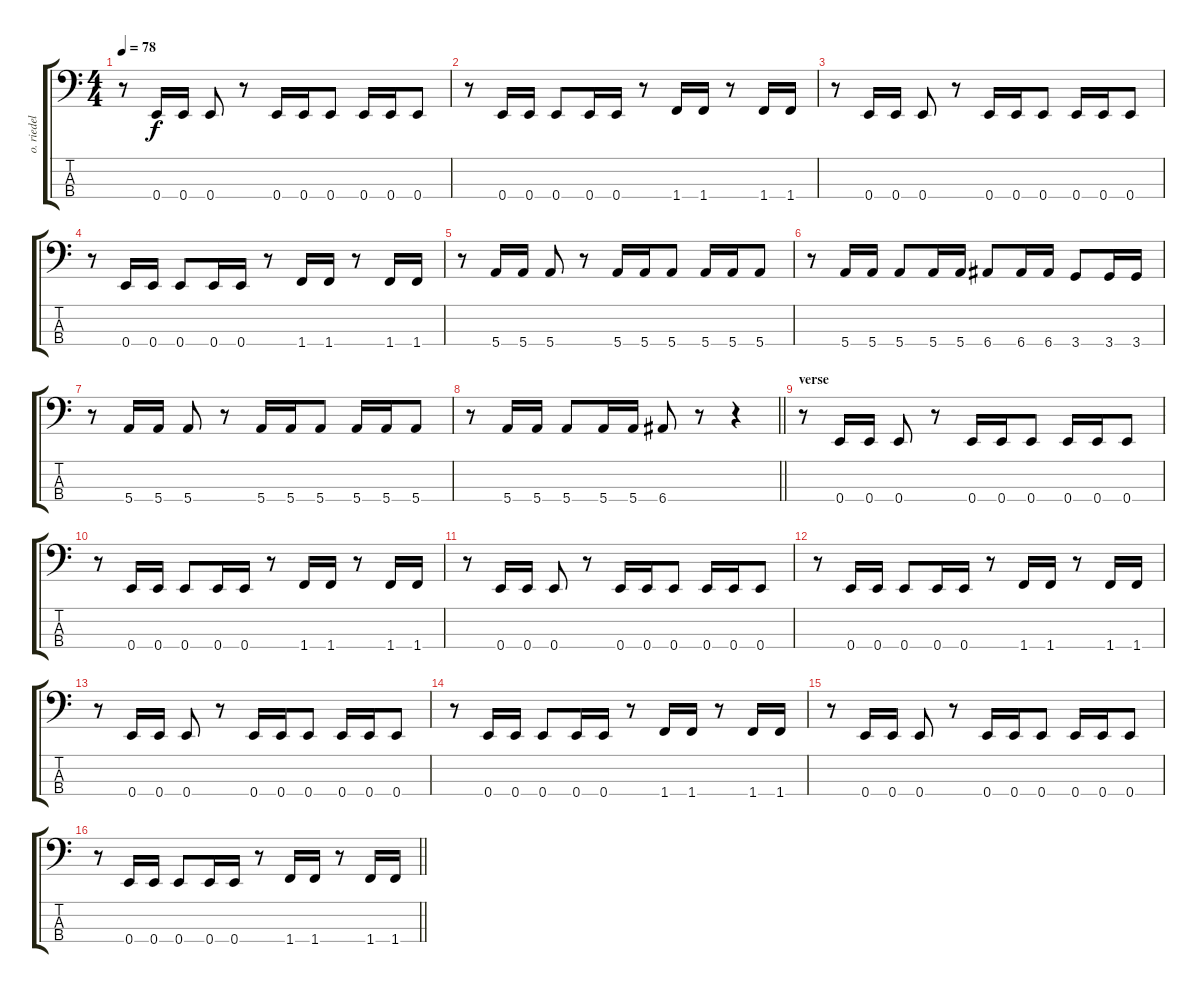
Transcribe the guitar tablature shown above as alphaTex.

\track ("o. riedel - bass" "o. riedel ") {instrument electricbassfinger}
\staff {score tabs}
\tuning (G2 D2 A1 E1) {hide}
\ts (4 4)
\tempo 78
\clef f4
\ks c
r.8{dy f} 0.4.16 0.4.16 0.4.8 r.8 0.4.16 0.4.16 0.4.8 0.4.16 0.4.16 0.4.8 |
r.8 0.4.16 0.4.16 0.4.8 0.4.16 0.4.16 r.8 1.4.16 1.4.16 r.8 1.4.16 1.4.16 |
r.8 0.4.16 0.4.16 0.4.8 r.8 0.4.16 0.4.16 0.4.8 0.4.16 0.4.16 0.4.8 |
r.8 0.4.16 0.4.16 0.4.8 0.4.16 0.4.16 r.8 1.4.16 1.4.16 r.8 1.4.16 1.4.16 |
r.8 5.4.16 5.4.16 5.4.8 r.8 5.4.16 5.4.16 5.4.8 5.4.16 5.4.16 5.4.8 |
r.8 5.4.16 5.4.16 5.4.8 5.4.16 5.4.16 6.4.8 6.4.16 6.4.16 3.4.8 3.4.16 3.4.16 |
r.8 5.4.16 5.4.16 5.4.8 r.8 5.4.16 5.4.16 5.4.8 5.4.16 5.4.16 5.4.8 |
\barLineRight lightlight
r.8 5.4.16 5.4.16 5.4.8 5.4.16 5.4.16 6.4.8 r.8 r.4 |
\section ("" "verse")
r.8 0.4.16 0.4.16 0.4.8 r.8 0.4.16 0.4.16 0.4.8 0.4.16 0.4.16 0.4.8 |
r.8 0.4.16 0.4.16 0.4.8 0.4.16 0.4.16 r.8 1.4.16 1.4.16 r.8 1.4.16 1.4.16 |
r.8 0.4.16 0.4.16 0.4.8 r.8 0.4.16 0.4.16 0.4.8 0.4.16 0.4.16 0.4.8 |
r.8 0.4.16 0.4.16 0.4.8 0.4.16 0.4.16 r.8 1.4.16 1.4.16 r.8 1.4.16 1.4.16 |
r.8 0.4.16 0.4.16 0.4.8 r.8 0.4.16 0.4.16 0.4.8 0.4.16 0.4.16 0.4.8 |
r.8 0.4.16 0.4.16 0.4.8 0.4.16 0.4.16 r.8 1.4.16 1.4.16 r.8 1.4.16 1.4.16 |
r.8 0.4.16 0.4.16 0.4.8 r.8 0.4.16 0.4.16 0.4.8 0.4.16 0.4.16 0.4.8 |
\barLineRight lightlight
r.8 0.4.16 0.4.16 0.4.8 0.4.16 0.4.16 r.8 1.4.16 1.4.16 r.8 1.4.16 1.4.16
